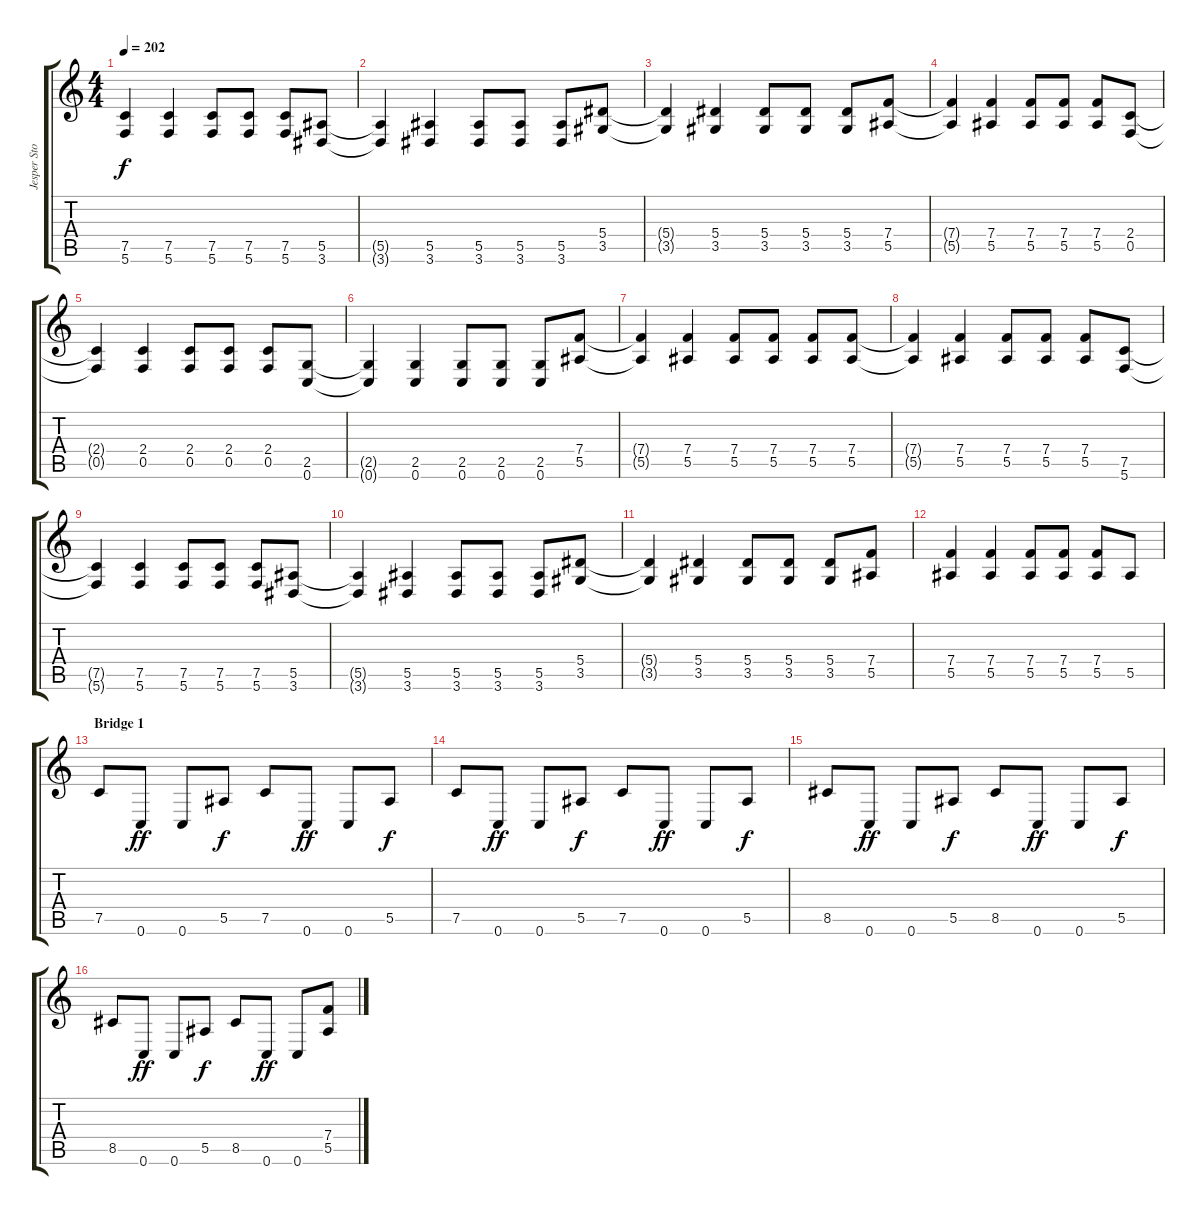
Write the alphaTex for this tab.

\track ("Jesper Stormbläd" "Jesper Sto") {instrument distortionguitar}
\staff {score tabs}
\tuning (C4 G3 Eb3 Bb2 F2 C2) {hide}
\ts (4 4)
\tempo 202
\clef g2
\ks c
(7.5{t} 5.6{t}).4{dy f} (7.5 5.6).4 (7.5 5.6).8 (7.5 5.6).8 (7.5 5.6).8 (5.5 3.6).8 |
(5.5{t} 3.6{t}).4 (5.5 3.6).4 (5.5 3.6).8 (5.5 3.6).8 (5.5 3.6).8 (5.4 3.5).8 |
(5.4{t} 3.5{t}).4 (5.4 3.5).4 (5.4 3.5).8 (5.4 3.5).8 (5.4 3.5).8 (7.4 5.5).8 |
(7.4{t} 5.5{t}).4 (7.4 5.5).4 (7.4 5.5).8 (7.4 5.5).8 (7.4 5.5).8 (2.4 0.5).8 |
(2.4{t} 0.5{t}).4 (2.4 0.5).4 (2.4 0.5).8 (2.4 0.5).8 (2.4 0.5).8 (2.5 0.6).8 |
(2.5{t} 0.6{t}).4 (2.5 0.6).4 (2.5 0.6).8 (2.5 0.6).8 (2.5 0.6).8 (7.4 5.5).8 |
(7.4{t} 5.5{t}).4 (7.4 5.5).4 (7.4 5.5).8 (7.4 5.5).8 (7.4 5.5).8 (7.4 5.5).8 |
(7.4{t} 5.5{t}).4 (7.4 5.5).4 (7.4 5.5).8 (7.4 5.5).8 (7.4 5.5).8 (7.5 5.6).8 |
(7.5{t} 5.6{t}).4 (7.5 5.6).4 (7.5 5.6).8 (7.5 5.6).8 (7.5 5.6).8 (5.5 3.6).8 |
(5.5{t} 3.6{t}).4 (5.5 3.6).4 (5.5 3.6).8 (5.5 3.6).8 (5.5 3.6).8 (5.4 3.5).8 |
(5.4{t} 3.5{t}).4 (5.4 3.5).4 (5.4 3.5).8 (5.4 3.5).8 (5.4 3.5).8 (7.4 5.5).8 |
(7.4 5.5).4 (7.4 5.5).4 (7.4 5.5).8 (7.4 5.5).8 (7.4 5.5).8 5.5.8 |
\section ("" "Bridge 1")
7.5.8 0.6.8{dy ff} 0.6.8 5.5.8{dy f} 7.5.8 0.6.8{dy ff} 0.6.8 5.5.8{dy f} |
7.5.8 0.6.8{dy ff} 0.6.8 5.5.8{dy f} 7.5.8 0.6.8{dy ff} 0.6.8 5.5.8{dy f} |
8.5.8 0.6.8{dy ff} 0.6.8 5.5.8{dy f} 8.5.8 0.6.8{dy ff} 0.6.8 5.5.8{dy f} |
8.5.8 0.6.8{dy ff} 0.6.8 5.5.8{dy f} 8.5.8 0.6.8{dy ff} 0.6.8 (7.4 5.5).8
